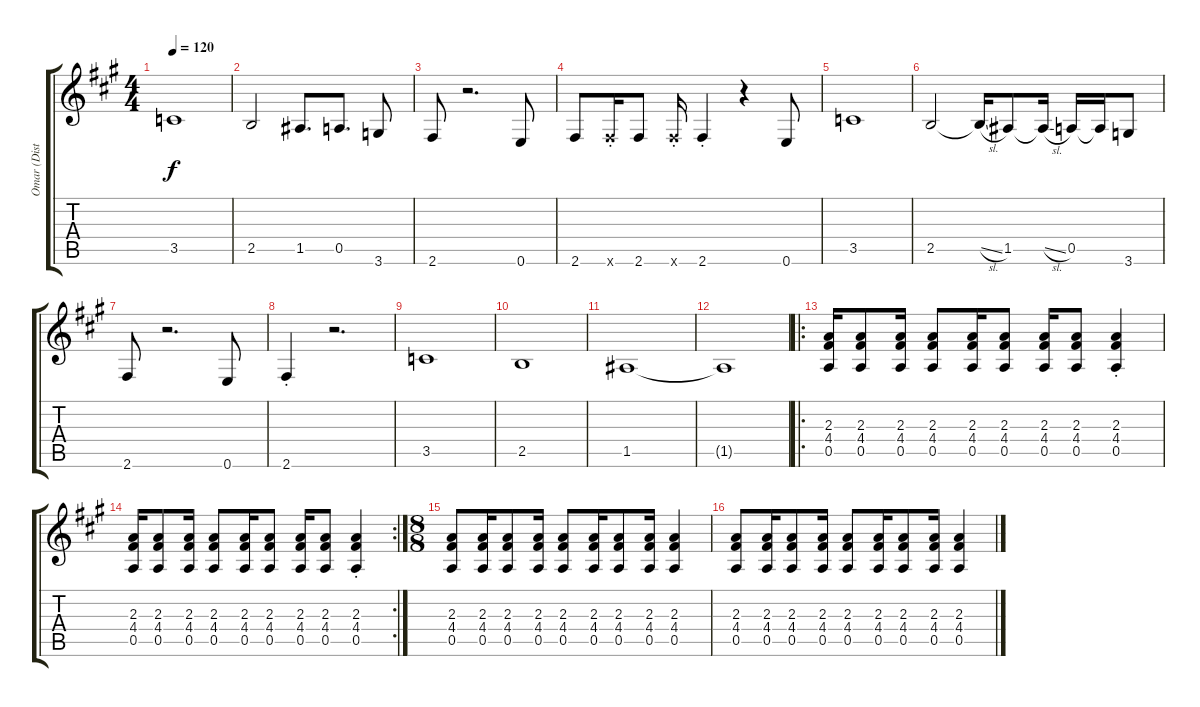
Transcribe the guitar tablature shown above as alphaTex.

\track ("Omar (Distorted)" "Omar (Dist") {instrument overdrivenguitar}
\staff {score tabs}
\tuning (E4 B3 G3 D3 A2 E2) {hide}
\ts (4 4)
\tempo 120
\clef g2
\ks a
3.5.1{dy f} |
2.5.2 1.5.8{d} 0.5.8{d} 3.6.8 |
2.6.8 r.2{d} 0.6.8 |
2.6.8 2.6{st x}.16 2.6.8 2.6{st x}.16 2.6{st}.4 r.4 0.6.8 |
3.5.1 |
2.5.2 2.5{sl t}.16 1.5.8 1.5{sl t}.16 0.5.16 0.5{t}.16 3.6.8 |
2.6.8 r.2{d} 0.6.8 |
2.6{st}.4 r.2{d} |
3.5.1 |
2.5.1 |
1.5.1 |
1.5{t}.1 |
\ro
(2.3 4.4 0.5).16 (2.3 4.4 0.5).8 (2.3 4.4 0.5).16 (2.3 4.4 0.5).8 (2.3 4.4 0.5).16 (2.3 4.4 0.5).8 (2.3 4.4 0.5).16 (2.3 4.4 0.5).8 (2.3{st} 4.4{st} 0.5{st}).4 |
\rc 2
(2.3 4.4 0.5).16 (2.3 4.4 0.5).8 (2.3 4.4 0.5).16 (2.3 4.4 0.5).8 (2.3 4.4 0.5).16 (2.3 4.4 0.5).8 (2.3 4.4 0.5).16 (2.3 4.4 0.5).8 (2.3{st} 4.4{st} 0.5{st}).4 |
\ts (8 8)
(2.3 4.4 0.5).8 (2.3 4.4 0.5).16 (2.3 4.4 0.5).8 (2.3 4.4 0.5).16 (2.3 4.4 0.5).8 (2.3 4.4 0.5).16 (2.3 4.4 0.5).8 (2.3 4.4 0.5).16 (2.3 4.4 0.5).4 |
(2.3 4.4 0.5).8 (2.3 4.4 0.5).16 (2.3 4.4 0.5).8 (2.3 4.4 0.5).16 (2.3 4.4 0.5).8 (2.3 4.4 0.5).16 (2.3 4.4 0.5).8 (2.3 4.4 0.5).16 (2.3 4.4 0.5).4
